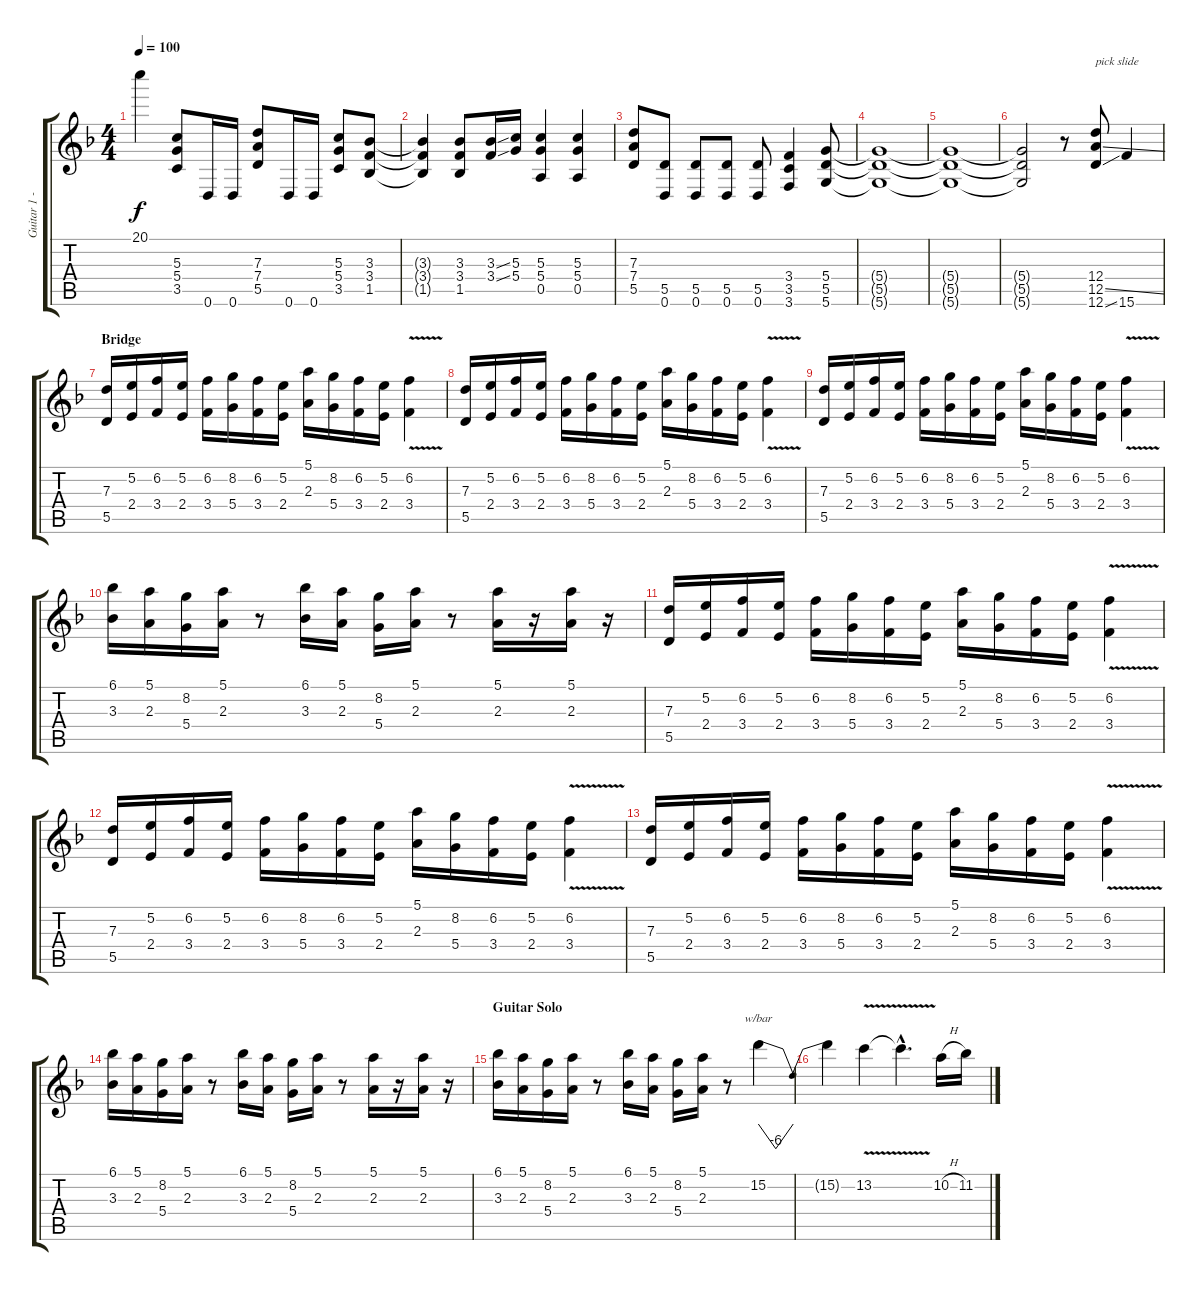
\track ("Guitar 1 - Criss Oliva" "Guitar 1 -") {instrument distortionguitar}
\staff {score tabs}
\tuning (E4 B3 G3 D3 A2 D2) {hide}
\ts (4 4)
\tempo 100
\clef g2
\ks f
20.1{t}.4{dy f} (5.3 5.4 3.5).8 0.6.16 0.6.16 (7.3 7.4 5.5).8 0.6.16 0.6.16 (5.3 5.4 3.5).8 (3.3 3.4 1.5).8 |
(3.3{t} 3.4{t} 1.5{t}).4 (3.3 3.4 1.5).8 (3.3{ss} 3.4{ss}).16 (5.3 5.4).16 (5.3 5.4 0.5).4 (5.3 5.4 0.5).4 |
(7.3 7.4 5.5).8 (5.5 0.6).8 (5.5 0.6).8 (5.5 0.6).8 (5.5 0.6).8 (3.4 3.5 3.6).4 (5.4 5.5 5.6).8 |
(5.4{t} 5.5{t} 5.6{t}).1 |
(5.4{t} 5.5{t} 5.6{t}).1 |
(5.4{t} 5.5{t} 5.6{t}).2 r.8 (12.4 12.5{ss} 12.6{ss}).8{txt "pick slide"} 15.6.4 |
\section ("" "Bridge")
(7.3 5.5).16 (5.2 2.4).16 (6.2 3.4).16 (5.2 2.4).16 (6.2 3.4).16 (8.2 5.4).16 (6.2 3.4).16 (5.2 2.4).16 (5.1 2.3).16 (8.2 5.4).16 (6.2 3.4).16 (5.2 2.4).16 (6.2{v} 3.4{v}).4 |
(7.3 5.5).16 (5.2 2.4).16 (6.2 3.4).16 (5.2 2.4).16 (6.2 3.4).16 (8.2 5.4).16 (6.2 3.4).16 (5.2 2.4).16 (5.1 2.3).16 (8.2 5.4).16 (6.2 3.4).16 (5.2 2.4).16 (6.2{v} 3.4{v}).4 |
(7.3 5.5).16 (5.2 2.4).16 (6.2 3.4).16 (5.2 2.4).16 (6.2 3.4).16 (8.2 5.4).16 (6.2 3.4).16 (5.2 2.4).16 (5.1 2.3).16 (8.2 5.4).16 (6.2 3.4).16 (5.2 2.4).16 (6.2{v} 3.4{v}).4 |
(6.1 3.3).16 (5.1 2.3).16 (8.2 5.4).16 (5.1 2.3).16 r.8 (6.1 3.3).16 (5.1 2.3).16 (8.2 5.4).16 (5.1 2.3).16 r.8 (5.1 2.3).16 r.16 (5.1 2.3).16 r.16 |
(7.3 5.5).16 (5.2 2.4).16 (6.2 3.4).16 (5.2 2.4).16 (6.2 3.4).16 (8.2 5.4).16 (6.2 3.4).16 (5.2 2.4).16 (5.1 2.3).16 (8.2 5.4).16 (6.2 3.4).16 (5.2 2.4).16 (6.2{v} 3.4{v}).4 |
(7.3 5.5).16 (5.2 2.4).16 (6.2 3.4).16 (5.2 2.4).16 (6.2 3.4).16 (8.2 5.4).16 (6.2 3.4).16 (5.2 2.4).16 (5.1 2.3).16 (8.2 5.4).16 (6.2 3.4).16 (5.2 2.4).16 (6.2{v} 3.4{v}).4 |
(7.3 5.5).16 (5.2 2.4).16 (6.2 3.4).16 (5.2 2.4).16 (6.2 3.4).16 (8.2 5.4).16 (6.2 3.4).16 (5.2 2.4).16 (5.1 2.3).16 (8.2 5.4).16 (6.2 3.4).16 (5.2 2.4).16 (6.2{v} 3.4{v}).4 |
(6.1 3.3).16 (5.1 2.3).16 (8.2 5.4).16 (5.1 2.3).16 r.8 (6.1 3.3).16 (5.1 2.3).16 (8.2 5.4).16 (5.1 2.3).16 r.8 (5.1 2.3).16 r.16 (5.1 2.3).16 r.16 |
\section ("" "Guitar Solo")
(6.1 3.3).16 (5.1 2.3).16 (8.2 5.4).16 (5.1 2.3).16 r.8 (6.1 3.3).16 (5.1 2.3).16 (8.2 5.4).16 (5.1 2.3).16 r.8{volume 13} 15.2.4{tbe (dip default 0 0 30 -24 60 0)} |
15.2{t}.4 13.2{v}.4 13.2{hac t}.4{d} 10.2{h}.16 11.2{h}.16
